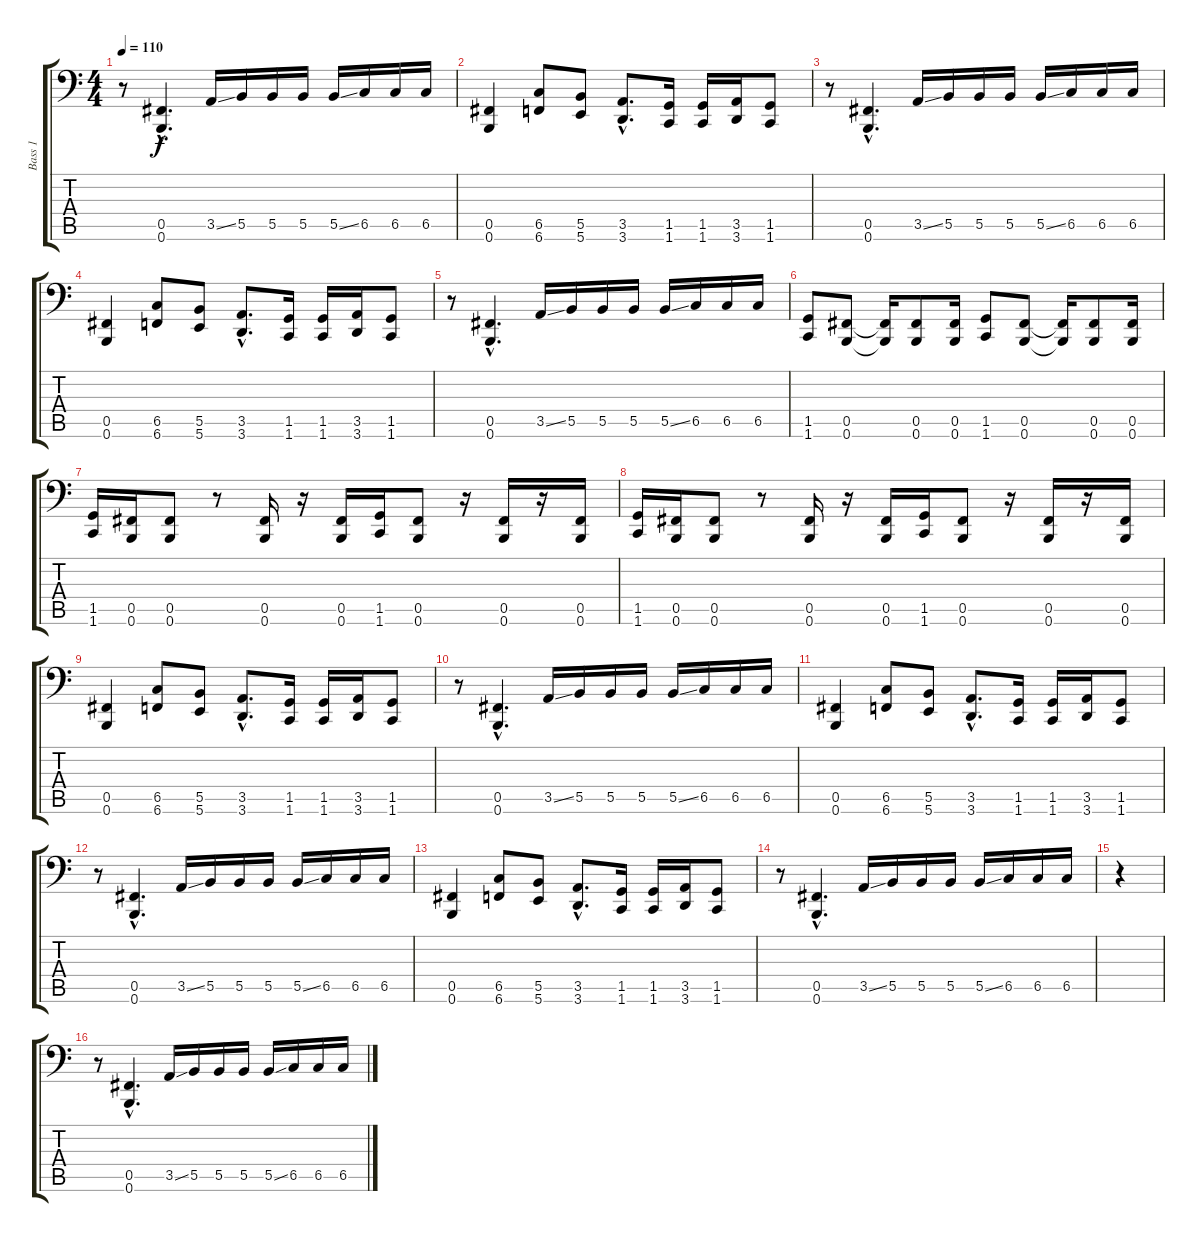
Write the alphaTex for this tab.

\track ("Bass 1" "Bass 1") {instrument electricbasspick}
\staff {score tabs}
\tuning (Db3 Ab2 E2 B1 Gb1 B0) {hide}
\ts (4 4)
\tempo 110
\clef f4
\ks c
r.8{dy f} (0.5{hac} 0.6{hac}).4{d} 3.5{ss}.16 5.5.16 5.5.16 5.5.16 5.5{ss}.16 6.5.16 6.5.16 6.5.16 |
(0.5 0.6).4 (6.5 6.6).8 (5.5 5.6).8 (3.5{hac} 3.6{hac}).8{d} (1.5 1.6).16 (1.5 1.6).16 (3.5 3.6).16 (1.5 1.6).8 |
r.8 (0.5{hac} 0.6{hac}).4{d} 3.5{ss}.16 5.5.16 5.5.16 5.5.16 5.5{ss}.16 6.5.16 6.5.16 6.5.16 |
(0.5 0.6).4 (6.5 6.6).8 (5.5 5.6).8 (3.5{hac} 3.6{hac}).8{d} (1.5 1.6).16 (1.5 1.6).16 (3.5 3.6).16 (1.5 1.6).8 |
r.8 (0.5{hac} 0.6{hac}).4{d} 3.5{ss}.16 5.5.16 5.5.16 5.5.16 5.5{ss}.16 6.5.16 6.5.16 6.5.16 |
(1.5 1.6).8 (0.5 0.6).8 (0.5{t} 0.6{t}).16 (0.5 0.6).8 (0.5 0.6).16 (1.5 1.6).8 (0.5 0.6).8 (0.5{t} 0.6{t}).16 (0.5 0.6).8 (0.5 0.6).16 |
(1.5 1.6).16 (0.5 0.6).16 (0.5 0.6).8 r.8 (0.5 0.6).16 r.16 (0.5 0.6).16 (1.5 1.6).16 (0.5 0.6).8 r.16 (0.5 0.6).16 r.16 (0.5 0.6).16 |
(1.5 1.6).16 (0.5 0.6).16 (0.5 0.6).8 r.8 (0.5 0.6).16 r.16 (0.5 0.6).16 (1.5 1.6).16 (0.5 0.6).8 r.16 (0.5 0.6).16 r.16 (0.5 0.6).16 |
(0.5 0.6).4 (6.5 6.6).8 (5.5 5.6).8 (3.5{hac} 3.6{hac}).8{d} (1.5 1.6).16 (1.5 1.6).16 (3.5 3.6).16 (1.5 1.6).8 |
r.8 (0.5{hac} 0.6{hac}).4{d} 3.5{ss}.16 5.5.16 5.5.16 5.5.16 5.5{ss}.16 6.5.16 6.5.16 6.5.16 |
(0.5 0.6).4 (6.5 6.6).8 (5.5 5.6).8 (3.5{hac} 3.6{hac}).8{d} (1.5 1.6).16 (1.5 1.6).16 (3.5 3.6).16 (1.5 1.6).8 |
r.8 (0.5{hac} 0.6{hac}).4{d} 3.5{ss}.16 5.5.16 5.5.16 5.5.16 5.5{ss}.16 6.5.16 6.5.16 6.5.16 |
(0.5 0.6).4 (6.5 6.6).8 (5.5 5.6).8 (3.5{hac} 3.6{hac}).8{d} (1.5 1.6).16 (1.5 1.6).16 (3.5 3.6).16 (1.5 1.6).8 |
r.8 (0.5{hac} 0.6{hac}).4{d} 3.5{ss}.16 5.5.16 5.5.16 5.5.16 5.5{ss}.16 6.5.16 6.5.16 6.5.16 |
r.4 |
r.8 (0.5{hac} 0.6{hac}).4{d} 3.5{ss}.16 5.5.16 5.5.16 5.5.16 5.5{ss}.16 6.5.16 6.5.16 6.5.16
